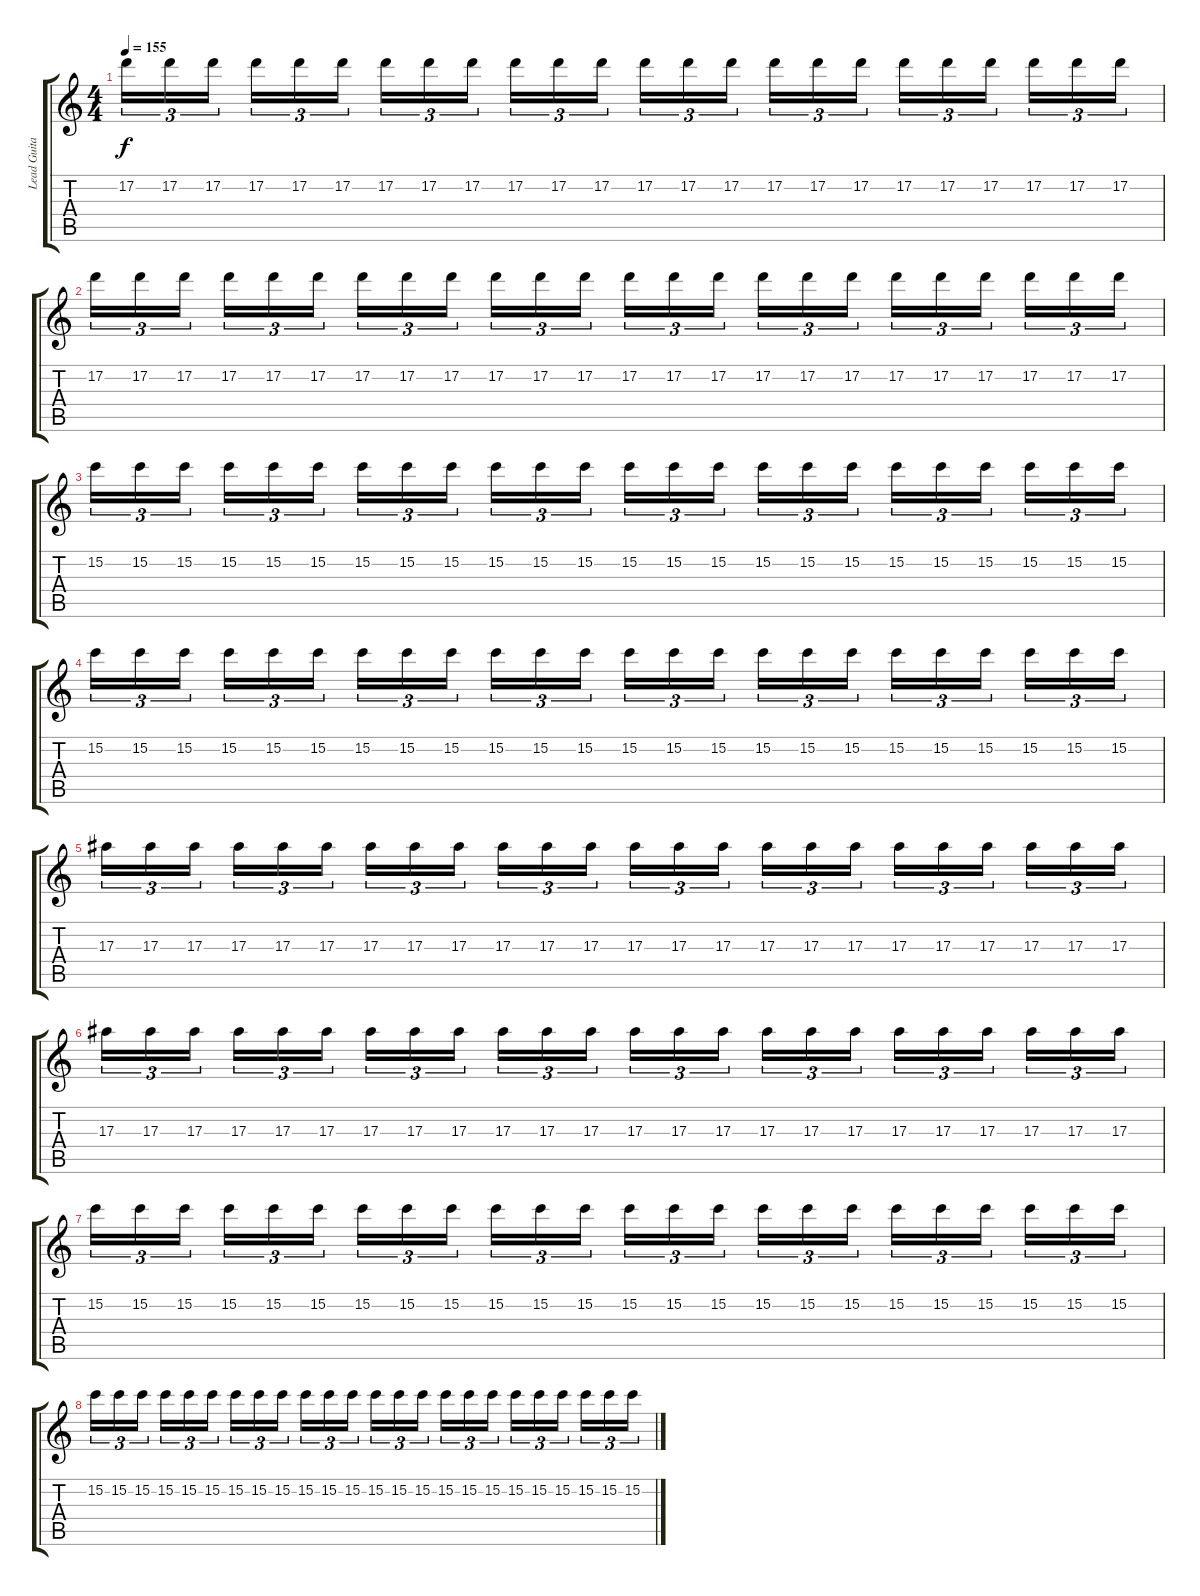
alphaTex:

\track ("Lead Guitar (Drop C)" "Lead Guita") {instrument distortionguitar}
\staff {score tabs}
\tuning (D4 A3 F3 C3 G2 C2) {hide}
\ts (4 4)
\tempo 155
\clef g2
\ks c
17.2.16{tu (3 2) dy f} 17.2.16{tu (3 2)} 17.2.16{tu (3 2) beam splitsecondary} 17.2.16{tu (3 2)} 17.2.16{tu (3 2)} 17.2.16{tu (3 2)} 17.2.16{tu (3 2)} 17.2.16{tu (3 2)} 17.2.16{tu (3 2) beam splitsecondary} 17.2.16{tu (3 2)} 17.2.16{tu (3 2)} 17.2.16{tu (3 2)} 17.2.16{tu (3 2)} 17.2.16{tu (3 2)} 17.2.16{tu (3 2) beam splitsecondary} 17.2.16{tu (3 2)} 17.2.16{tu (3 2)} 17.2.16{tu (3 2)} 17.2.16{tu (3 2)} 17.2.16{tu (3 2)} 17.2.16{tu (3 2) beam splitsecondary} 17.2.16{tu (3 2)} 17.2.16{tu (3 2)} 17.2.16{tu (3 2)} |
17.2.16{tu (3 2)} 17.2.16{tu (3 2)} 17.2.16{tu (3 2) beam splitsecondary} 17.2.16{tu (3 2)} 17.2.16{tu (3 2)} 17.2.16{tu (3 2)} 17.2.16{tu (3 2)} 17.2.16{tu (3 2)} 17.2.16{tu (3 2) beam splitsecondary} 17.2.16{tu (3 2)} 17.2.16{tu (3 2)} 17.2.16{tu (3 2)} 17.2.16{tu (3 2)} 17.2.16{tu (3 2)} 17.2.16{tu (3 2) beam splitsecondary} 17.2.16{tu (3 2)} 17.2.16{tu (3 2)} 17.2.16{tu (3 2)} 17.2.16{tu (3 2)} 17.2.16{tu (3 2)} 17.2.16{tu (3 2) beam splitsecondary} 17.2.16{tu (3 2)} 17.2.16{tu (3 2)} 17.2.16{tu (3 2)} |
15.2.16{tu (3 2)} 15.2.16{tu (3 2)} 15.2.16{tu (3 2) beam splitsecondary} 15.2.16{tu (3 2)} 15.2.16{tu (3 2)} 15.2.16{tu (3 2)} 15.2.16{tu (3 2)} 15.2.16{tu (3 2)} 15.2.16{tu (3 2) beam splitsecondary} 15.2.16{tu (3 2)} 15.2.16{tu (3 2)} 15.2.16{tu (3 2)} 15.2.16{tu (3 2)} 15.2.16{tu (3 2)} 15.2.16{tu (3 2) beam splitsecondary} 15.2.16{tu (3 2)} 15.2.16{tu (3 2)} 15.2.16{tu (3 2)} 15.2.16{tu (3 2)} 15.2.16{tu (3 2)} 15.2.16{tu (3 2) beam splitsecondary} 15.2.16{tu (3 2)} 15.2.16{tu (3 2)} 15.2.16{tu (3 2)} |
15.2.16{tu (3 2)} 15.2.16{tu (3 2)} 15.2.16{tu (3 2) beam splitsecondary} 15.2.16{tu (3 2)} 15.2.16{tu (3 2)} 15.2.16{tu (3 2)} 15.2.16{tu (3 2)} 15.2.16{tu (3 2)} 15.2.16{tu (3 2) beam splitsecondary} 15.2.16{tu (3 2)} 15.2.16{tu (3 2)} 15.2.16{tu (3 2)} 15.2.16{tu (3 2)} 15.2.16{tu (3 2)} 15.2.16{tu (3 2) beam splitsecondary} 15.2.16{tu (3 2)} 15.2.16{tu (3 2)} 15.2.16{tu (3 2)} 15.2.16{tu (3 2)} 15.2.16{tu (3 2)} 15.2.16{tu (3 2) beam splitsecondary} 15.2.16{tu (3 2)} 15.2.16{tu (3 2)} 15.2.16{tu (3 2)} |
17.3.16{tu (3 2)} 17.3.16{tu (3 2)} 17.3.16{tu (3 2) beam splitsecondary} 17.3.16{tu (3 2)} 17.3.16{tu (3 2)} 17.3.16{tu (3 2)} 17.3.16{tu (3 2)} 17.3.16{tu (3 2)} 17.3.16{tu (3 2) beam splitsecondary} 17.3.16{tu (3 2)} 17.3.16{tu (3 2)} 17.3.16{tu (3 2)} 17.3.16{tu (3 2)} 17.3.16{tu (3 2)} 17.3.16{tu (3 2) beam splitsecondary} 17.3.16{tu (3 2)} 17.3.16{tu (3 2)} 17.3.16{tu (3 2)} 17.3.16{tu (3 2)} 17.3.16{tu (3 2)} 17.3.16{tu (3 2) beam splitsecondary} 17.3.16{tu (3 2)} 17.3.16{tu (3 2)} 17.3.16{tu (3 2)} |
17.3.16{tu (3 2)} 17.3.16{tu (3 2)} 17.3.16{tu (3 2) beam splitsecondary} 17.3.16{tu (3 2)} 17.3.16{tu (3 2)} 17.3.16{tu (3 2)} 17.3.16{tu (3 2)} 17.3.16{tu (3 2)} 17.3.16{tu (3 2) beam splitsecondary} 17.3.16{tu (3 2)} 17.3.16{tu (3 2)} 17.3.16{tu (3 2)} 17.3.16{tu (3 2)} 17.3.16{tu (3 2)} 17.3.16{tu (3 2) beam splitsecondary} 17.3.16{tu (3 2)} 17.3.16{tu (3 2)} 17.3.16{tu (3 2)} 17.3.16{tu (3 2)} 17.3.16{tu (3 2)} 17.3.16{tu (3 2) beam splitsecondary} 17.3.16{tu (3 2)} 17.3.16{tu (3 2)} 17.3.16{tu (3 2)} |
15.2.16{tu (3 2)} 15.2.16{tu (3 2)} 15.2.16{tu (3 2) beam splitsecondary} 15.2.16{tu (3 2)} 15.2.16{tu (3 2)} 15.2.16{tu (3 2)} 15.2.16{tu (3 2)} 15.2.16{tu (3 2)} 15.2.16{tu (3 2) beam splitsecondary} 15.2.16{tu (3 2)} 15.2.16{tu (3 2)} 15.2.16{tu (3 2)} 15.2.16{tu (3 2)} 15.2.16{tu (3 2)} 15.2.16{tu (3 2) beam splitsecondary} 15.2.16{tu (3 2)} 15.2.16{tu (3 2)} 15.2.16{tu (3 2)} 15.2.16{tu (3 2)} 15.2.16{tu (3 2)} 15.2.16{tu (3 2) beam splitsecondary} 15.2.16{tu (3 2)} 15.2.16{tu (3 2)} 15.2.16{tu (3 2)} |
15.2.16{tu (3 2)} 15.2.16{tu (3 2)} 15.2.16{tu (3 2) beam splitsecondary} 15.2.16{tu (3 2)} 15.2.16{tu (3 2)} 15.2.16{tu (3 2)} 15.2.16{tu (3 2)} 15.2.16{tu (3 2)} 15.2.16{tu (3 2) beam splitsecondary} 15.2.16{tu (3 2)} 15.2.16{tu (3 2)} 15.2.16{tu (3 2)} 15.2.16{tu (3 2)} 15.2.16{tu (3 2)} 15.2.16{tu (3 2) beam splitsecondary} 15.2.16{tu (3 2)} 15.2.16{tu (3 2)} 15.2.16{tu (3 2)} 15.2.16{tu (3 2)} 15.2.16{tu (3 2)} 15.2.16{tu (3 2) beam splitsecondary} 15.2.16{tu (3 2)} 15.2.16{tu (3 2)} 15.2.16{tu (3 2)}
